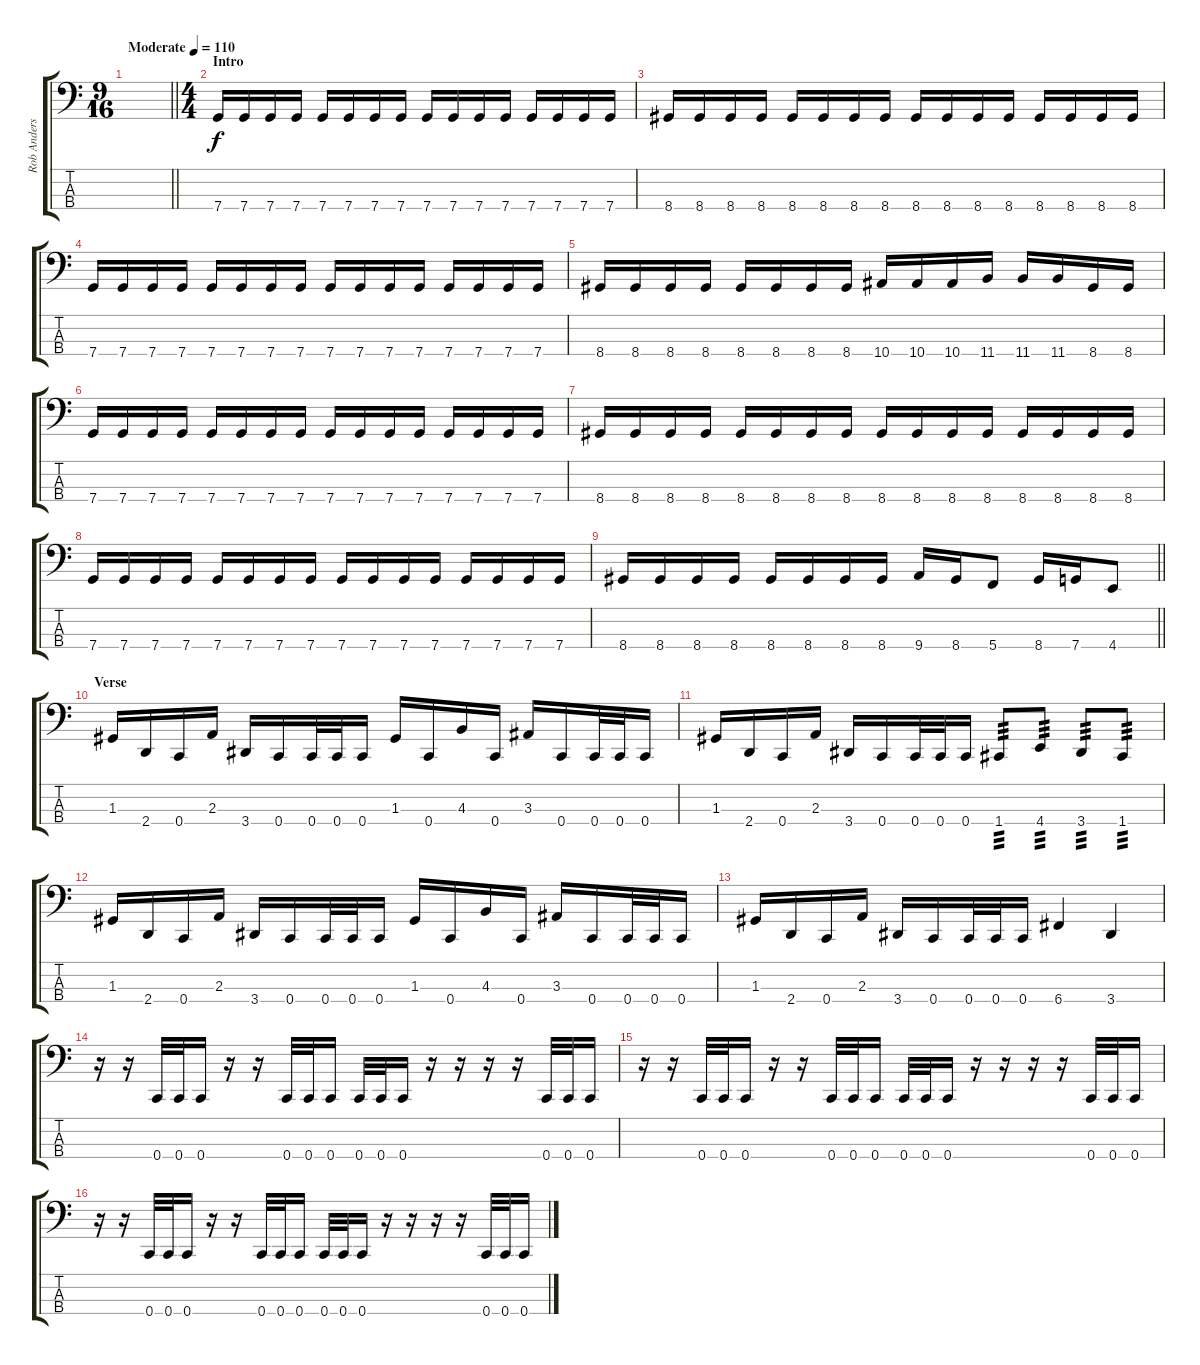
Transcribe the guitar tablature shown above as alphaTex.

\track ("Rob Anderson" "Rob Anders") {instrument electricbasspick}
\staff {score tabs}
\tuning (F2 C2 G1 C1) {hide}
\ts (9 16)
\tempo (110 "Moderate")
\clef f4
\barLineRight lightlight
\ks c
|
\ts (4 4)
\section ("" "Intro")
7.4.16 7.4.16 7.4.16 7.4.16 7.4.16 7.4.16 7.4.16 7.4.16 7.4.16 7.4.16 7.4.16 7.4.16 7.4.16 7.4.16 7.4.16 7.4.16 |
8.4.16 8.4.16 8.4.16 8.4.16 8.4.16 8.4.16 8.4.16 8.4.16 8.4.16 8.4.16 8.4.16 8.4.16 8.4.16 8.4.16 8.4.16 8.4.16 |
7.4.16 7.4.16 7.4.16 7.4.16 7.4.16 7.4.16 7.4.16 7.4.16 7.4.16 7.4.16 7.4.16 7.4.16 7.4.16 7.4.16 7.4.16 7.4.16 |
8.4.16 8.4.16 8.4.16 8.4.16 8.4.16 8.4.16 8.4.16 8.4.16 10.4.16 10.4.16 10.4.16 11.4.16 11.4.16 11.4.16 8.4.16 8.4.16 |
7.4.16 7.4.16 7.4.16 7.4.16 7.4.16 7.4.16 7.4.16 7.4.16 7.4.16 7.4.16 7.4.16 7.4.16 7.4.16 7.4.16 7.4.16 7.4.16 |
8.4.16 8.4.16 8.4.16 8.4.16 8.4.16 8.4.16 8.4.16 8.4.16 8.4.16 8.4.16 8.4.16 8.4.16 8.4.16 8.4.16 8.4.16 8.4.16 |
7.4.16 7.4.16 7.4.16 7.4.16 7.4.16 7.4.16 7.4.16 7.4.16 7.4.16 7.4.16 7.4.16 7.4.16 7.4.16 7.4.16 7.4.16 7.4.16 |
\barLineRight lightlight
8.4.16 8.4.16 8.4.16 8.4.16 8.4.16 8.4.16 8.4.16 8.4.16 9.4.16 8.4.16 5.4.8 8.4.16 7.4.16 4.4.8 |
\section ("" "Verse")
1.3.16 2.4.16 0.4.16 2.3.16 3.4.16 0.4.16 0.4.32 0.4.32 0.4.16 1.3.16 0.4.16 4.3.16 0.4.16 3.3.16 0.4.16 0.4.32 0.4.32 0.4.16 |
1.3.16 2.4.16 0.4.16 2.3.16 3.4.16 0.4.16 0.4.32 0.4.32 0.4.16 1.4.8{tp 3} 4.4.8{tp 3} 3.4.8{tp 3} 1.4.8{tp 3} |
1.3.16 2.4.16 0.4.16 2.3.16 3.4.16 0.4.16 0.4.32 0.4.32 0.4.16 1.3.16 0.4.16 4.3.16 0.4.16 3.3.16 0.4.16 0.4.32 0.4.32 0.4.16 |
1.3.16 2.4.16 0.4.16 2.3.16 3.4.16 0.4.16 0.4.32 0.4.32 0.4.16 6.4.4 3.4.4 |
r.16 r.16 0.4.32 0.4.32 0.4.16 r.16 r.16 0.4.32 0.4.32 0.4.16 0.4.32 0.4.32 0.4.16 r.16 r.16 r.16 r.16 0.4.32 0.4.32 0.4.16 |
r.16 r.16 0.4.32 0.4.32 0.4.16 r.16 r.16 0.4.32 0.4.32 0.4.16 0.4.32 0.4.32 0.4.16 r.16 r.16 r.16 r.16 0.4.32 0.4.32 0.4.16 |
r.16 r.16 0.4.32 0.4.32 0.4.16 r.16 r.16 0.4.32 0.4.32 0.4.16 0.4.32 0.4.32 0.4.16 r.16 r.16 r.16 r.16 0.4.32 0.4.32 0.4.16
